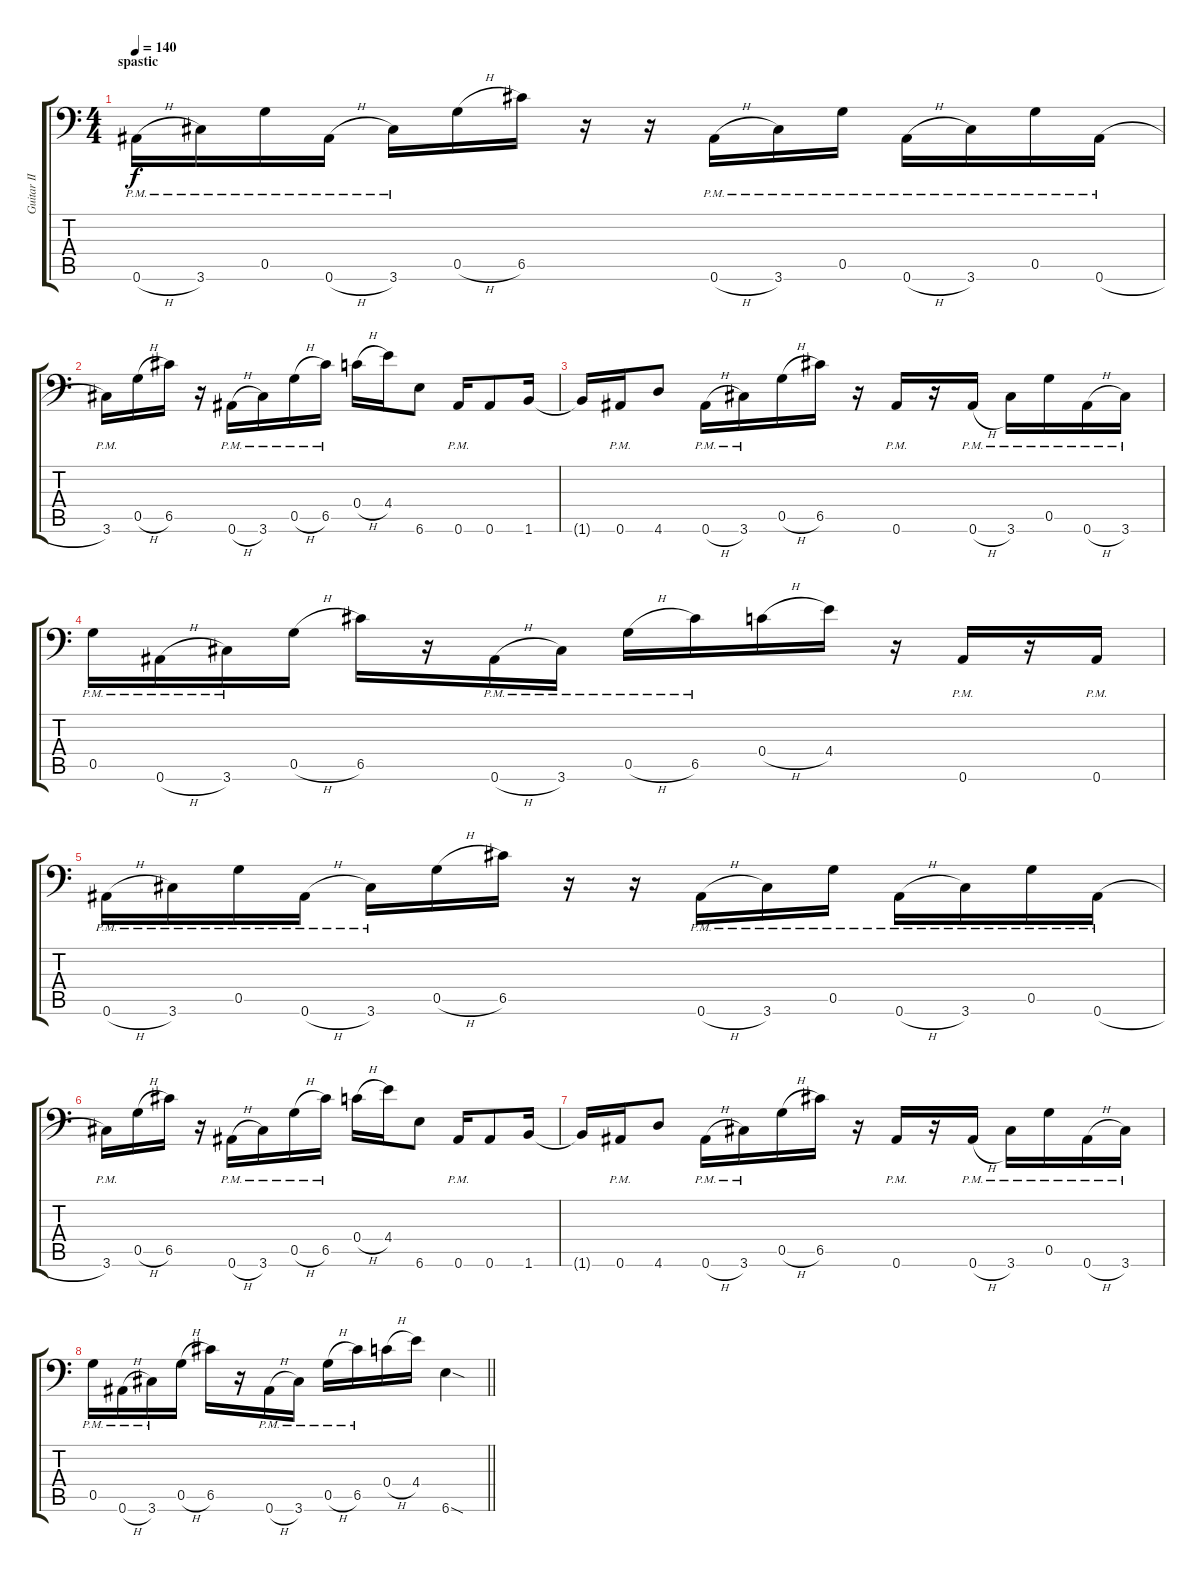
\track ("Guitar II (Jake)" "Guitar II ") {instrument overdrivenguitar}
\staff {score tabs}
\tuning (D4 A3 F3 C3 G2 Bb1) {hide}
\ts (4 4)
\section ("" "spastic")
\tempo 140
\clef f4
\ks c
0.6{h pm}.16{dy f} 3.6{pm}.16 0.5{pm}.16 0.6{h pm}.16 3.6{pm}.16 0.5{h}.16 6.5.16 r.16 r.16 0.6{h pm}.16 3.6{pm}.16 0.5{pm}.16 0.6{h pm}.16 3.6{pm}.16 0.5{pm}.16 0.6{h pm}.16 |
3.6{pm}.16 0.5{h}.16 6.5.16 r.16 0.6{h pm}.16 3.6{pm}.16 0.5{h pm}.16 6.5{pm}.16 0.4{h}.16 4.4.16 6.6.8 0.6{pm}.16 0.6.8 1.6.16 |
1.6{t}.16 0.6{pm}.16 4.6.8 0.6{h pm}.16 3.6{pm}.16 0.5{h}.16 6.5.16 r.16 0.6{pm}.16 r.16 0.6{h pm}.16 3.6{pm}.16 0.5{pm}.16 0.6{h pm}.16 3.6{pm}.16 |
0.5{pm}.16 0.6{h pm}.16 3.6{pm}.16 0.5{h}.16 6.5.16 r.16 0.6{h pm}.16 3.6{pm}.16 0.5{h pm}.16 6.5{pm}.16 0.4{h}.16 4.4.16 r.16 0.6{pm}.16 r.16 0.6{pm}.16 |
0.6{h pm}.16 3.6{pm}.16 0.5{pm}.16 0.6{h pm}.16 3.6{pm}.16 0.5{h}.16 6.5.16 r.16 r.16 0.6{h pm}.16 3.6{pm}.16 0.5{pm}.16 0.6{h pm}.16 3.6{pm}.16 0.5{pm}.16 0.6{h pm}.16 |
3.6{pm}.16 0.5{h}.16 6.5.16 r.16 0.6{h pm}.16 3.6{pm}.16 0.5{h pm}.16 6.5{pm}.16 0.4{h}.16 4.4.16 6.6.8 0.6{pm}.16 0.6.8 1.6.16 |
1.6{t}.16 0.6{pm}.16 4.6.8 0.6{h pm}.16 3.6{pm}.16 0.5{h}.16 6.5.16 r.16 0.6{pm}.16 r.16 0.6{h pm}.16 3.6{pm}.16 0.5{pm}.16 0.6{h pm}.16 3.6{pm}.16 |
\barLineRight lightlight
0.5{pm}.16 0.6{h pm}.16 3.6{pm}.16 0.5{h}.16 6.5.16 r.16 0.6{h pm}.16 3.6{pm}.16 0.5{h pm}.16 6.5{pm}.16 0.4{h}.16 4.4.16 6.6{sod}.4
